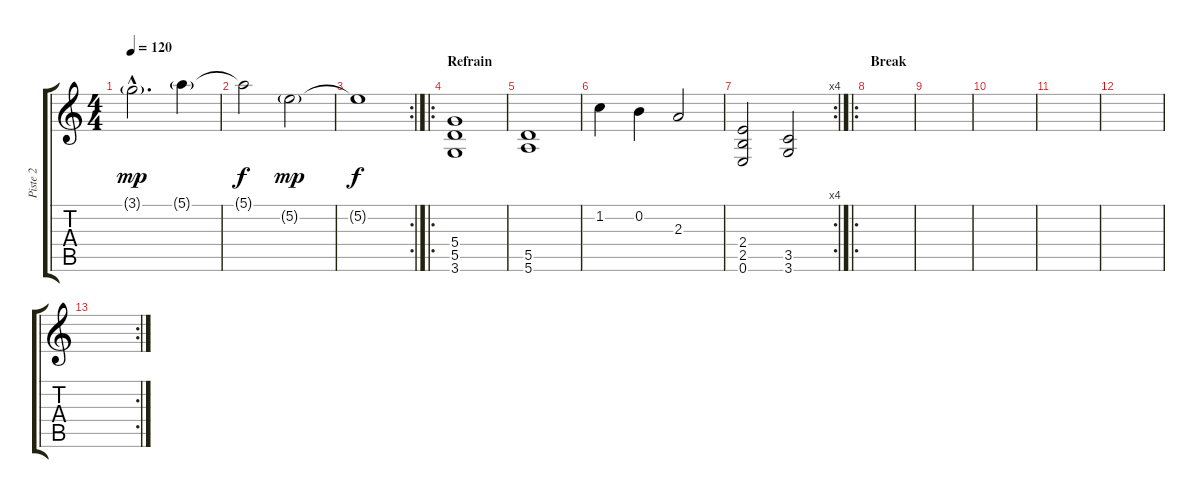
\track ("Piste 2" "Piste 2") {instrument distortionguitar}
\staff {score tabs}
\tuning (E4 B3 G3 D3 A2 E2) {hide}
\ts (4 4)
\tempo 120
\clef g2
\ks c
3.1{g hac}.2{d dy mp} 5.1{g}.4 |
5.1{t}.2{dy f} 5.2{g}.2{dy mp} |
\rc 2
5.2{t}.1{dy f} |
\ro
\section ("" "Refrain")
(5.4 5.5 3.6).1 |
(5.5 5.6).1 |
1.2.4 0.2.4 2.3.2 |
\rc 4
(2.4 2.5 0.6).2 (3.5 3.6).2 |
\ro
\section ("" "Break")
|
|
|
\section ("" "")
|
|
\rc 2
